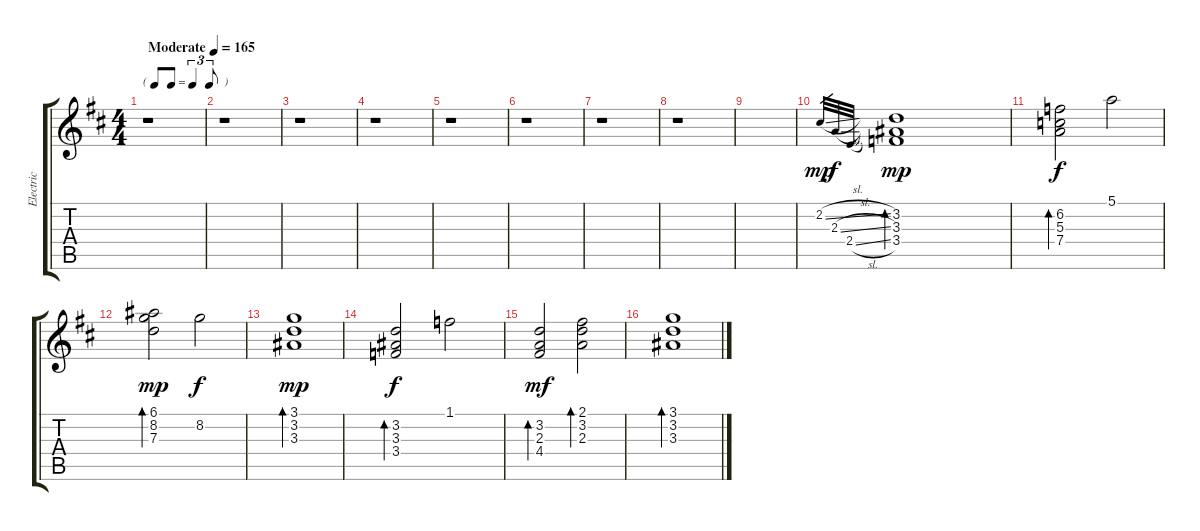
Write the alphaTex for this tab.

\track ("Electric" "Electric") {instrument electricguitarjazz}
\staff {score tabs}
\tuning (E4 B3 G3 D3 A2 E2) {hide}
\ts (4 4)
\tf triplet8th
\tempo (165 "Moderate")
\clef g2
\ks d
r.1{dy mp instrument electricguitarjazz} |
r.1 |
r.1 |
r.1 |
r.1 |
r.1 |
r.1 |
r.1 |
|
2.2{sl}.32{gr} 2.3{sl}.32{gr dy f} 2.4{sl}.32{gr} (3.2 3.3 3.4).1{bd 480 dy mp} |
(6.2 5.3 7.4).2{bd 480 dy f} 5.1.2 |
(6.1 8.2 7.3).2{bd 480 dy mp} 8.2.2{dy f} |
(3.1 3.2 3.3).1{bd 480 dy mp} |
(3.2 3.3 3.4).2{bd 480 dy f} 1.1.2 |
(3.2 2.3 4.4).2{bd 480 dy mf} (2.1 3.2 2.3).2{bd 480} |
(3.1 3.2 3.3).1{bd 480}
